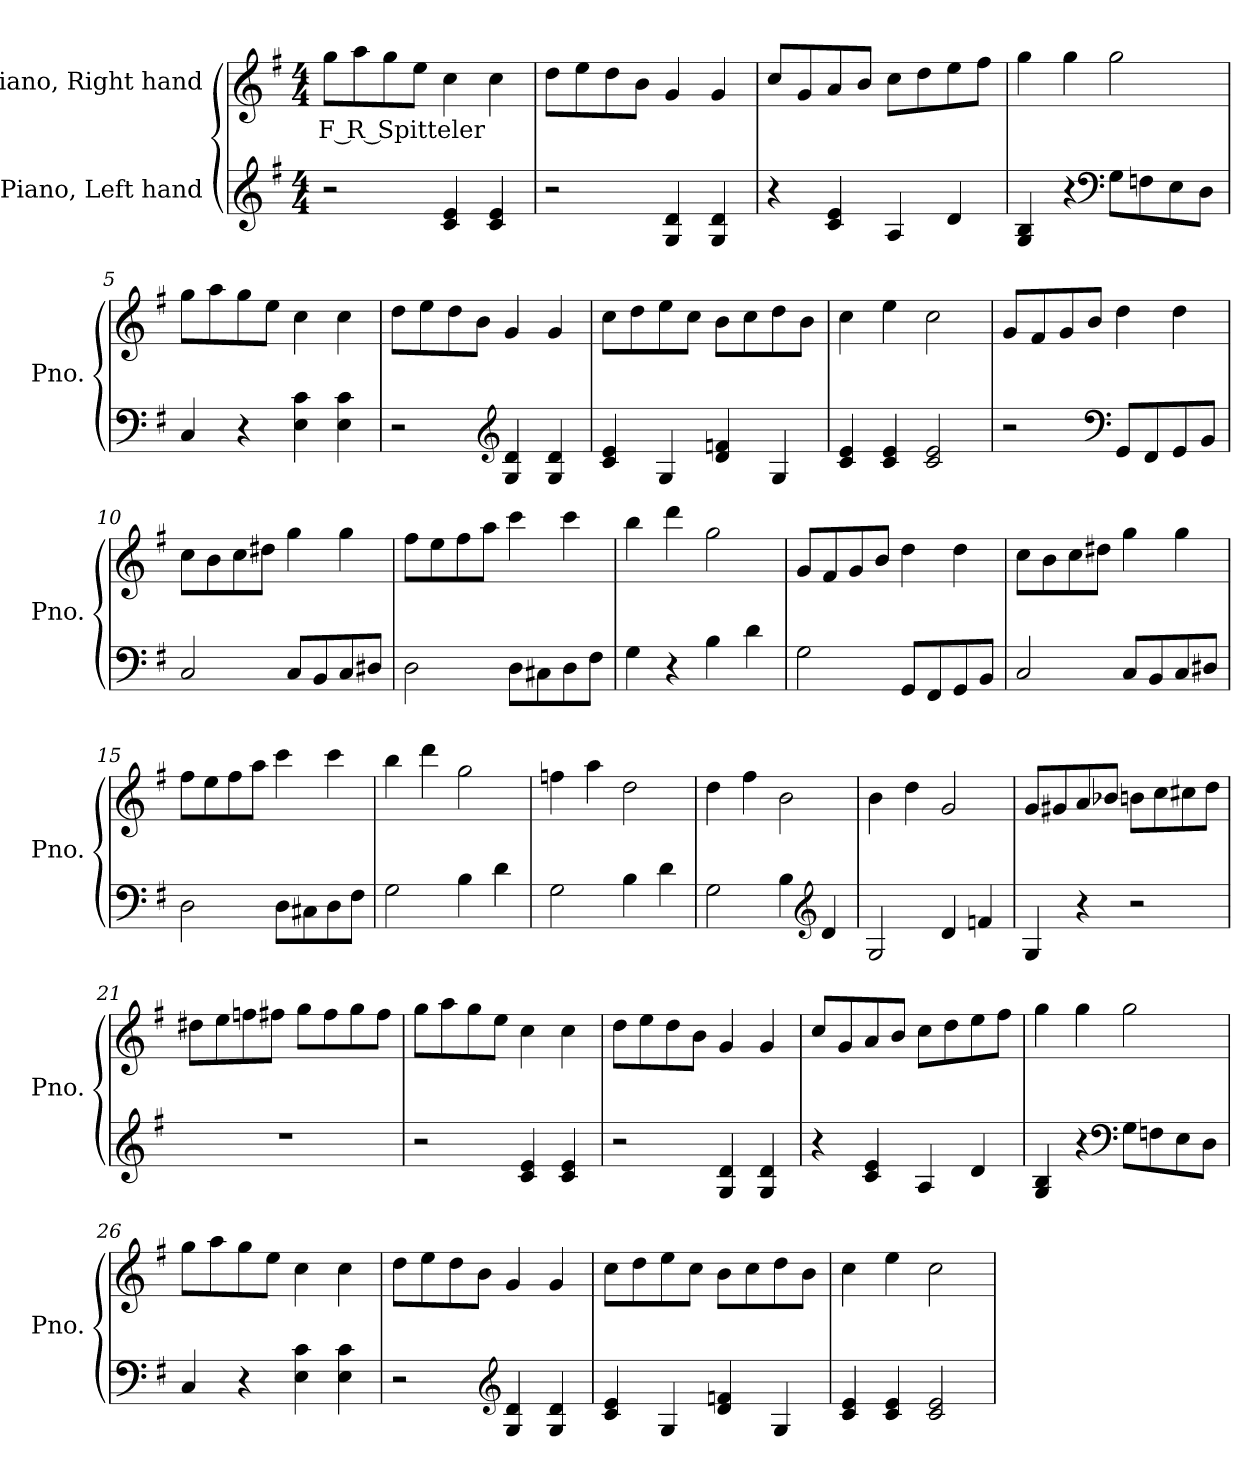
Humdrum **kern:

**kern	**kern	**text
*part2	*part1	*part1
*staff2	*staff1	*staff1
*I"Piano, Left hand	*I"Piano, Right hand	*
*I'Pno.	*I'Pno.	*
*clefG2	*clefG2	*
*k[f#]	*k[f#]	*
*M4/4	*M4/4	*
*MM100	*MM100	*
=1	=1	=1
!	!	!LO:LY:b
2r	8gg\L	F R Spitteler
.	8aa\	.
.	8gg\	.
.	8ee\J	.
4c/ 4e/	4cc\	.
4c/ 4e/	4cc\	.
=2	=2	=2
2r	8dd\L	.
.	8ee\	.
.	8dd\	.
.	8b\J	.
4G/ 4d/	4g/	.
4G/ 4d/	4g/	.
=3	=3	=3
4r	8cc/L	.
.	8g/	.
4c/ 4e/	8a/	.
.	8b/J	.
4A/	8cc\L	.
.	8dd\	.
4d/	8ee\	.
.	8ff#\J	.
=4	=4	=4
4G/ 4B/	4gg\	.
4r	4gg\	.
*clefF4	*	*
8G\L	2gg\	.
8Fn\	.	.
8E\	.	.
8D\J	.	.
!!LO:LB:g=z
=5	=5	=5
4C/	8gg\L	.
.	8aa\	.
4r	8gg\	.
.	8ee\J	.
4E\ 4c\	4cc\	.
4E\ 4c\	4cc\	.
=6	=6	=6
2r	8dd\L	.
.	8ee\	.
.	8dd\	.
.	8b\J	.
*clefG2	*	*
4G/ 4d/	4g/	.
4G/ 4d/	4g/	.
=7	=7	=7
4c/ 4e/	8cc\L	.
.	8dd\	.
4G/	8ee\	.
.	8cc\J	.
4d/ 4fn/	8b\L	.
.	8cc\	.
4G/	8dd\	.
.	8b\J	.
=8	=8	=8
4c/ 4e/	4cc\	.
4c/ 4e/	4ee\	.
2c/ 2e/	2cc\	.
=9	=9	=9
2r	8g/L	.
.	8f#/	.
.	8g/	.
.	8b/J	.
*clefF4	*	*
8GG/L	4dd\	.
8FF#/	.	.
8GG/	4dd\	.
8BB/J	.	.
!!LO:LB:g=z
=10	=10	=10
2C/	8cc\L	.
.	8b\	.
.	8cc\	.
.	8dd#X\J	.
8C/L	4gg\	.
8BB/	.	.
8C/	4gg\	.
8D#X/J	.	.
=11	=11	=11
2D\	8ff#\L	.
.	8ee\	.
.	8ff#\	.
.	8aa\J	.
8D\L	4ccc\	.
8C#X\	.	.
8D\	4ccc\	.
8F#\J	.	.
=12	=12	=12
4G\	4bb\	.
4r	4ddd\	.
4B\	2gg\	.
4d\	.	.
=13	=13	=13
2G\	8g/L	.
.	8f#/	.
.	8g/	.
.	8b/J	.
8GG/L	4dd\	.
8FF#/	.	.
8GG/	4dd\	.
8BB/J	.	.
=14	=14	=14
2C/	8cc\L	.
.	8b\	.
.	8cc\	.
.	8dd#X\J	.
8C/L	4gg\	.
8BB/	.	.
8C/	4gg\	.
8D#X/J	.	.
!!LO:LB:g=z
=15	=15	=15
2D\	8ff#\L	.
.	8ee\	.
.	8ff#\	.
.	8aa\J	.
8D\L	4ccc\	.
8C#X\	.	.
8D\	4ccc\	.
8F#\J	.	.
=16	=16	=16
2G\	4bb\	.
.	4ddd\	.
4B\	2gg\	.
4d\	.	.
=17	=17	=17
2G\	4ffn\	.
.	4aa\	.
4B\	2dd\	.
4d\	.	.
=18	=18	=18
2G\	4dd\	.
.	4ff#\	.
4B\	2b\	.
*clefG2	*	*
4d/	.	.
=19	=19	=19
2G/	4b\	.
.	4dd\	.
4d/	2g/	.
4fn/	.	.
!!LO:LB:g=z
=20	=20	=20
4G/	8g/L	.
.	8g#X/	.
4r	8a/	.
.	8b-X/J	.
2r	8bn\L	.
.	8cc\	.
.	8cc#X\	.
.	8dd\J	.
=21	=21	=21
1r	8dd#X\L	.
.	8ee\	.
.	8ffn\	.
.	8ff#X\J	.
.	8gg\L	.
.	8ff#\	.
.	8gg\	.
.	8ff#\J	.
=22	=22	=22
2r	8gg\L	.
.	8aa\	.
.	8gg\	.
.	8ee\J	.
4c/ 4e/	4cc\	.
4c/ 4e/	4cc\	.
=23	=23	=23
2r	8dd\L	.
.	8ee\	.
.	8dd\	.
.	8b\J	.
4G/ 4d/	4g/	.
4G/ 4d/	4g/	.
!!LO:LB:g=z
=24	=24	=24
4r	8cc/L	.
.	8g/	.
4c/ 4e/	8a/	.
.	8b/J	.
4A/	8cc\L	.
.	8dd\	.
4d/	8ee\	.
.	8ff#\J	.
=25	=25	=25
4G/ 4B/	4gg\	.
4r	4gg\	.
*clefF4	*	*
8G\L	2gg\	.
8Fn\	.	.
8E\	.	.
8D\J	.	.
=26	=26	=26
4C/	8gg\L	.
.	8aa\	.
4r	8gg\	.
.	8ee\J	.
4E\ 4c\	4cc\	.
4E\ 4c\	4cc\	.
=27	=27	=27
2r	8dd\L	.
.	8ee\	.
.	8dd\	.
.	8b\J	.
*clefG2	*	*
4G/ 4d/	4g/	.
4G/ 4d/	4g/	.
=28	=28	=28
4c/ 4e/	8cc\L	.
.	8dd\	.
4G/	8ee\	.
.	8cc\J	.
4d/ 4fn/	8b\L	.
.	8cc\	.
4G/	8dd\	.
.	8b\J	.
!!LO:PB:g=z
=29	=29	=29
4c/ 4e/	4cc\	.
4c/ 4e/	4ee\	.
2c/ 2e/	2cc\	.
=	=	=
*-	*-	*-
